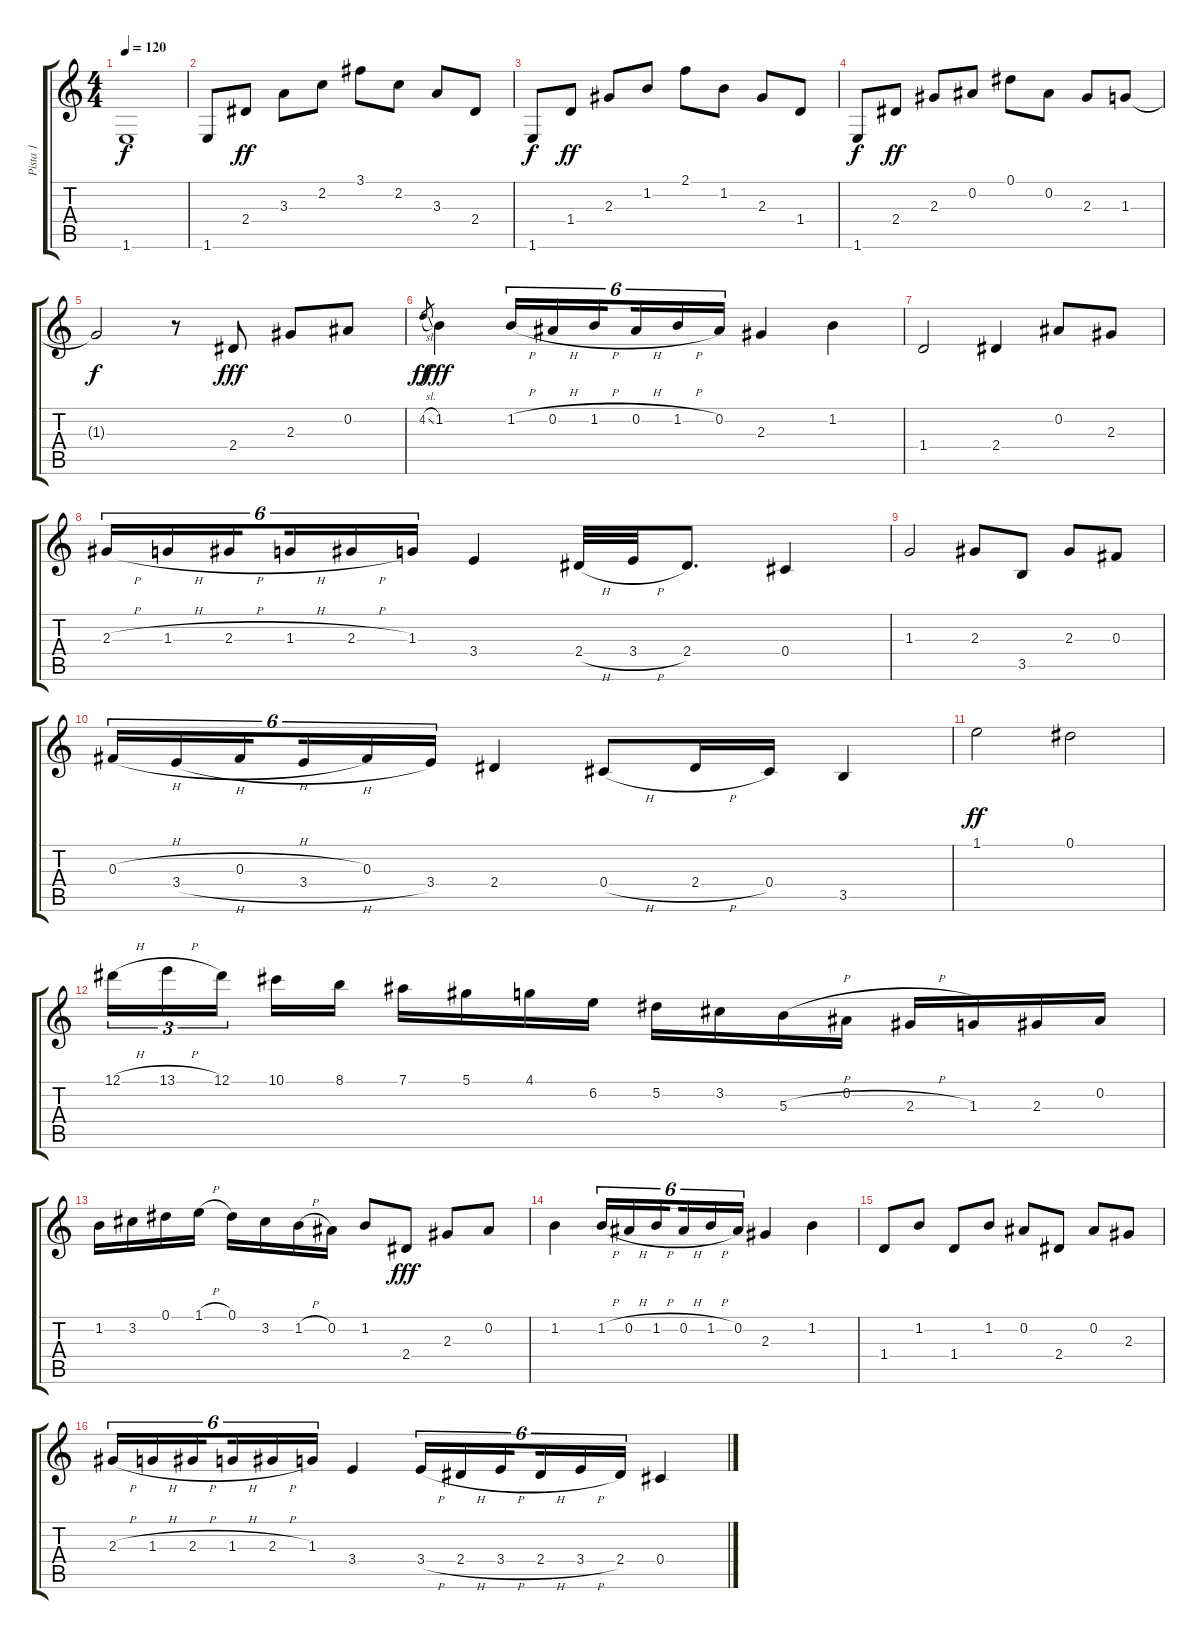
\track ("Pista 1" "Pista 1") {instrument overdrivenguitar}
\staff {score tabs}
\tuning (Eb4 Bb3 Gb3 Db3 Ab2 Eb2) {hide}
\ts (4 4)
\tempo 120
\clef g2
\ks c
1.6{t}.1{dy f} |
1.6.8{instrument acousticguitarnylon} 2.4.8{dy ff} 3.3.8 2.2.8 3.1.8 2.2.8 3.3.8 2.4.8 |
1.6.8{dy f} 1.4.8{dy ff} 2.3.8 1.2.8 2.1.8 1.2.8 2.3.8 1.4.8 |
1.6.8{dy f} 2.4.8{dy ff} 2.3.8 0.2.8 0.1.8 0.2.8 2.3.8 1.3.8 |
1.3{t}.2{dy f} r.8 2.4.8{dy fff} 2.3.8 0.2.8 |
4.2{sl}.8{gr dy ff} 1.2.4{dy fff instrument acousticguitarnylon} 1.2{h}.16{tu (6 4)} 0.2{h}.16{tu (6 4)} 1.2{h}.16{tu (6 4) beam splitsecondary} 0.2{h}.16{tu (6 4)} 1.2{h}.16{tu (6 4)} 0.2.16{tu (6 4)} 2.3.4 1.2.4 |
1.4.2 2.4.4 0.2.8 2.3.8 |
2.3{h}.16{tu (6 4) instrument acousticguitarnylon} 1.3{h}.16{tu (6 4)} 2.3{h}.16{tu (6 4) beam splitsecondary} 1.3{h}.16{tu (6 4)} 2.3{h}.16{tu (6 4)} 1.3.16{tu (6 4)} 3.4.4 2.4{h}.32 3.4{h}.32 2.4.8{d} 0.4.4 |
1.3.2 2.3.8 3.5.8 2.3.8 0.3.8 |
0.3{h}.16{tu (6 4)} 3.4{h}.16{tu (6 4)} 0.3{h}.16{tu (6 4) beam splitsecondary} 3.4{h}.16{tu (6 4)} 0.3.16{tu (6 4)} 3.4.16{tu (6 4)} 2.4.4 0.4{h}.8 2.4{h}.16 0.4.16 3.5.4 |
1.1.2{dy ff} 0.1.2 |
12.1{h}.16{tu (3 2) instrument acousticguitarnylon} 13.1{h}.16{tu (3 2)} 12.1.16{tu (3 2) beam splitsecondary} 10.1.16 8.1.16 7.1.16 5.1.16 4.1.16 6.2.16 5.2.16 3.2.16 5.3{h}.16 0.2.16 2.3{h}.16 1.3.16 2.3.16 0.2.16 |
1.2.16{instrument acousticguitarnylon} 3.2.16 0.1.16 1.1{h}.16 0.1.16 3.2.16 1.2{h}.16 0.2.16 1.2.8 2.4.8{dy fff} 2.3.8 0.2.8 |
1.2.4 1.2{h}.16{tu (6 4)} 0.2{h}.16{tu (6 4)} 1.2{h}.16{tu (6 4) beam splitsecondary} 0.2{h}.16{tu (6 4)} 1.2{h}.16{tu (6 4)} 0.2.16{tu (6 4)} 2.3.4 1.2.4 |
1.4.8 1.2.8 1.4.8 1.2.8 0.2.8 2.4.8 0.2.8 2.3.8 |
2.3{h}.16{tu (6 4) instrument acousticguitarnylon} 1.3{h}.16{tu (6 4)} 2.3{h}.16{tu (6 4) beam splitsecondary} 1.3{h}.16{tu (6 4)} 2.3{h}.16{tu (6 4)} 1.3.16{tu (6 4)} 3.4.4 3.4{h}.16{tu (6 4)} 2.4{h}.16{tu (6 4)} 3.4{h}.16{tu (6 4) beam splitsecondary} 2.4{h}.16{tu (6 4)} 3.4{h}.16{tu (6 4)} 2.4.16{tu (6 4)} 0.4.4
